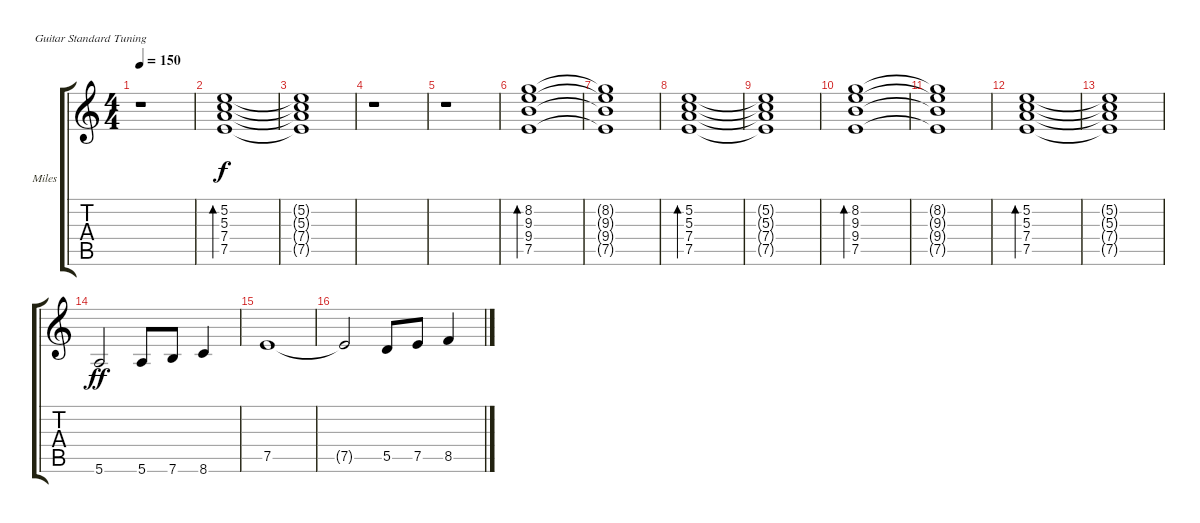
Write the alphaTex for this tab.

\defaultSystemsLayout 4
\bracketExtendMode groupsimilarinstruments
\firstSystemTrackNameOrientation horizontal
\otherSystemsTrackNameOrientation horizontal
\track ("Miles Kane" "Miles") {instrument electricguitarclean}
\staff {score tabs}
\tuning (E4 B3 G3 D3 A2 E2)
\ts (4 4)
\tempo 150
\clef g2
\ks c
r.1{dy ff} |
(7.5 7.4 5.3 5.2).1{bd 240 dy f} |
(7.5{t} 7.4{t} 5.3{t} 5.2{t}).1 |
r.1 |
r.1 |
(7.5 9.4 9.3 8.2).1{bd 243} |
(7.5{t} 9.4{t} 9.3{t} 8.2{t}).1 |
(7.5 7.4 5.3 5.2).1{bd 240} |
(7.5{t} 7.4{t} 5.3{t} 5.2{t}).1 |
(7.5 9.4 9.3 8.2).1{bd 243} |
(7.5{t} 9.4{t} 9.3{t} 8.2{t}).1 |
(7.5 7.4 5.3 5.2).1{bd 240} |
(7.5{t} 7.4{t} 5.3{t} 5.2{t}).1 |
5.6.2{dy ff} 5.6.8 7.6.8 8.6.4 |
7.5.1 |
7.5{t}.2 5.5.8 7.5.8 8.5.4
